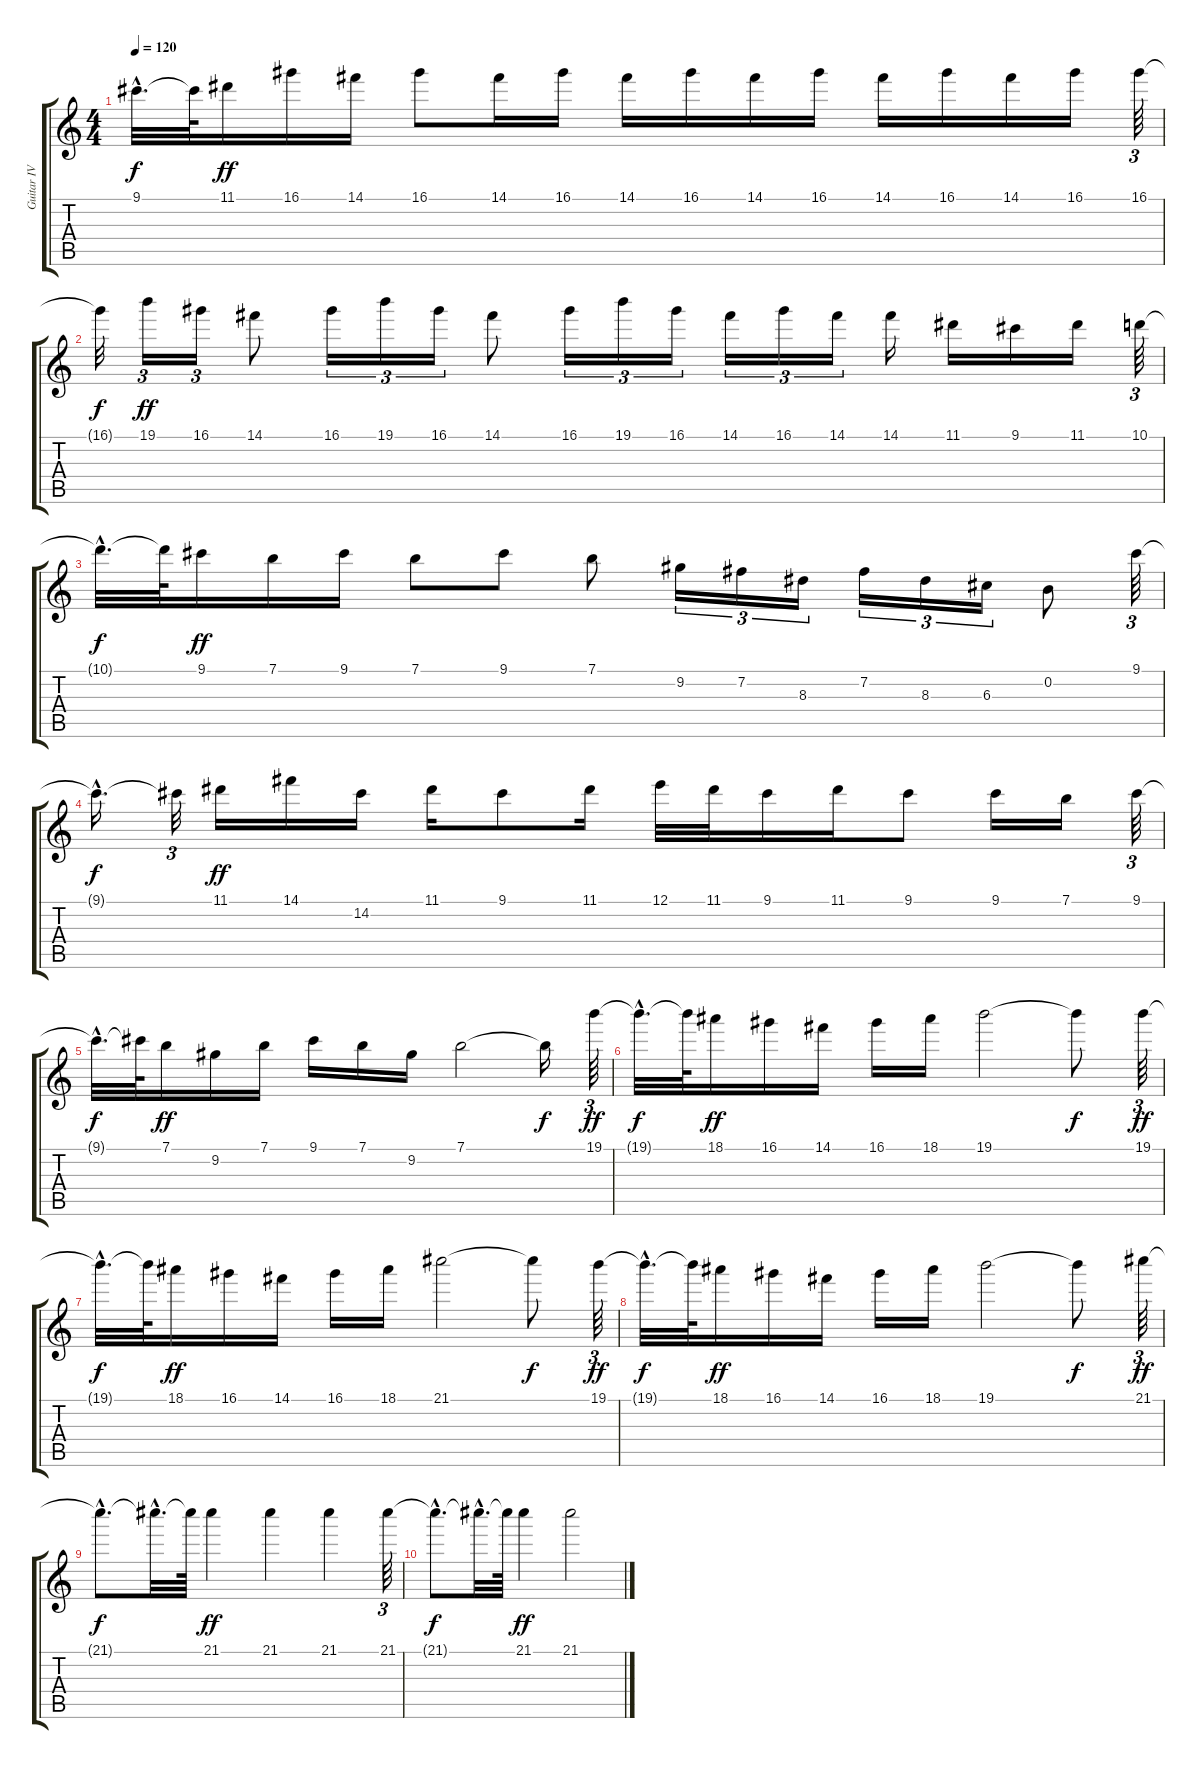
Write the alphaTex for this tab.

\track ("Guitar IV" "Guitar IV") {instrument distortionguitar}
\staff {score tabs}
\tuning (E4 B3 G3 D3 A2 E2) {hide}
\ts (4 4)
\tempo 120
\clef g2
\ks c
9.1{hac t}.32{d dy f} 9.1{t}.64 11.1.16{dy ff} 16.1.16 14.1.16 16.1.8 14.1.16 16.1.16 14.1.16 16.1.16 14.1.16 16.1.16 14.1.16 16.1.16 14.1.16 16.1.16 16.1.64{tu (3 2)} |
16.1{t}.32{dy f} 19.1.16{tu (3 2) dy ff} 16.1.16{tu (3 2)} 14.1.8 16.1.16{tu (3 2)} 19.1.16{tu (3 2)} 16.1.16{tu (3 2)} 14.1.8 16.1.16{tu (3 2)} 19.1.16{tu (3 2)} 16.1.16{tu (3 2)} 14.1.16{tu (3 2)} 16.1.16{tu (3 2)} 14.1.16{tu (3 2)} 14.1.16 11.1.16 9.1.16 11.1.16 10.1.64{tu (3 2)} |
10.1{hac t}.32{d dy f} 10.1{t}.64 9.1.16{dy ff} 7.1.16 9.1.16 7.1.8 9.1.8 7.1.8 9.2.16{tu (3 2)} 7.2.16{tu (3 2)} 8.3.16{tu (3 2)} 7.2.16{tu (3 2)} 8.3.16{tu (3 2)} 6.3.16{tu (3 2)} 0.2.8 9.1.64{tu (3 2)} |
9.1{hac t}.16{d dy f} 9.1{t}.32{tu (3 2)} 11.1.16{dy ff} 14.1.16 14.2.16 11.1.16 9.1.8 11.1.16 12.1.32 11.1.32 9.1.16 11.1.16 9.1.8 9.1.16 7.1.16 9.1.64{tu (3 2)} |
9.1{hac t}.32{d dy f} 9.1{t}.64 7.1.16{dy ff} 9.2.16 7.1.16 9.1.16 7.1.16 9.2.16 7.1.2 7.1{t}.16{dy f} 19.1.64{tu (3 2) dy ff} |
19.1{hac t}.32{d dy f} 19.1{t}.64 18.1.16{dy ff} 16.1.16 14.1.16 16.1.16 18.1.16 19.1.2 19.1{t}.8{dy f} 19.1.64{tu (3 2) dy ff} |
19.1{hac t}.32{d dy f} 19.1{t}.64 18.1.16{dy ff} 16.1.16 14.1.16 16.1.16 18.1.16 21.1.2 21.1{t}.8{dy f} 19.1.64{tu (3 2) dy ff} |
19.1{hac t}.32{d dy f} 19.1{t}.64 18.1.16{dy ff} 16.1.16 14.1.16 16.1.16 18.1.16 19.1.2 19.1{t}.8{dy f} 21.1.64{tu (3 2) dy ff} |
21.1{hac t}.8{d dy f} 21.1{hac t}.32{d} 21.1{t}.64 21.1.4{dy ff} 21.1.4 21.1.4 21.1.64{tu (3 2)} |
21.1{hac t}.8{d dy f} 21.1{hac t}.32{d} 21.1{t}.64 21.1.4{dy ff} 21.1.2
